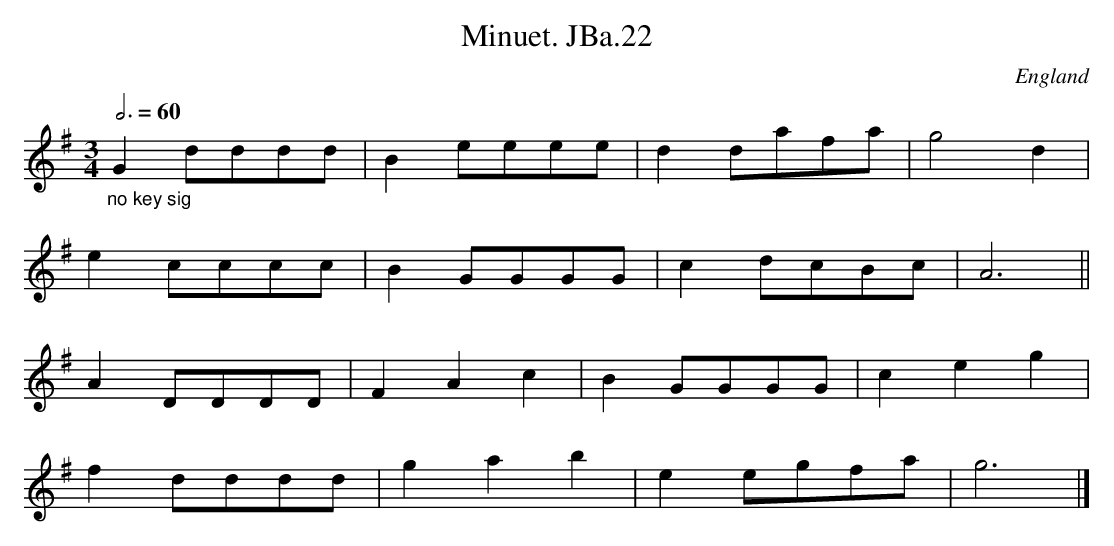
X:1
T:Minuet. JBa.22
L:1/4
M:3/4
O:England
Q:3/4=60
K:G major
"_no key sig" G d/d/d/d/ | B e/e/e/e/ | d d/a/f/a/ | g2d |!
e c/c/c/c/ | B G/G/G/G/ | c d/c/B/c/ | A3 ||!
A D/D/D/D/ | FAc | B G/G/G/G/ | ceg |!
f d/d/d/d/ | gab | e e/g/f/a/ | g3 |]
